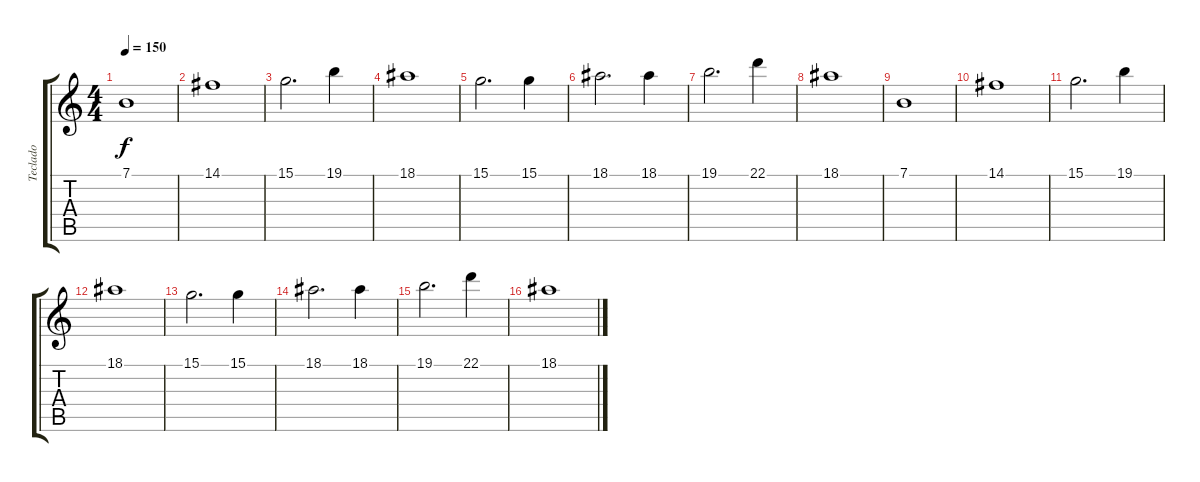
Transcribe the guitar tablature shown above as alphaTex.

\track ("Teclado" "Teclado") {instrument stringensemble1}
\staff {score tabs}
\tuning (E4 B3 G3 D3 A2 E2) {hide}
\ts (4 4)
\tempo 150
\clef g2
\ks c
7.1.1{dy f} |
14.1.1 |
15.1.2{d} 19.1.4 |
18.1.1 |
15.1.2{d} 15.1.4 |
18.1.2{d} 18.1.4 |
19.1.2{d} 22.1.4 |
18.1.1 |
7.1.1 |
14.1.1 |
15.1.2{d} 19.1.4 |
18.1.1 |
15.1.2{d} 15.1.4 |
18.1.2{d} 18.1.4 |
19.1.2{d} 22.1.4 |
18.1.1
